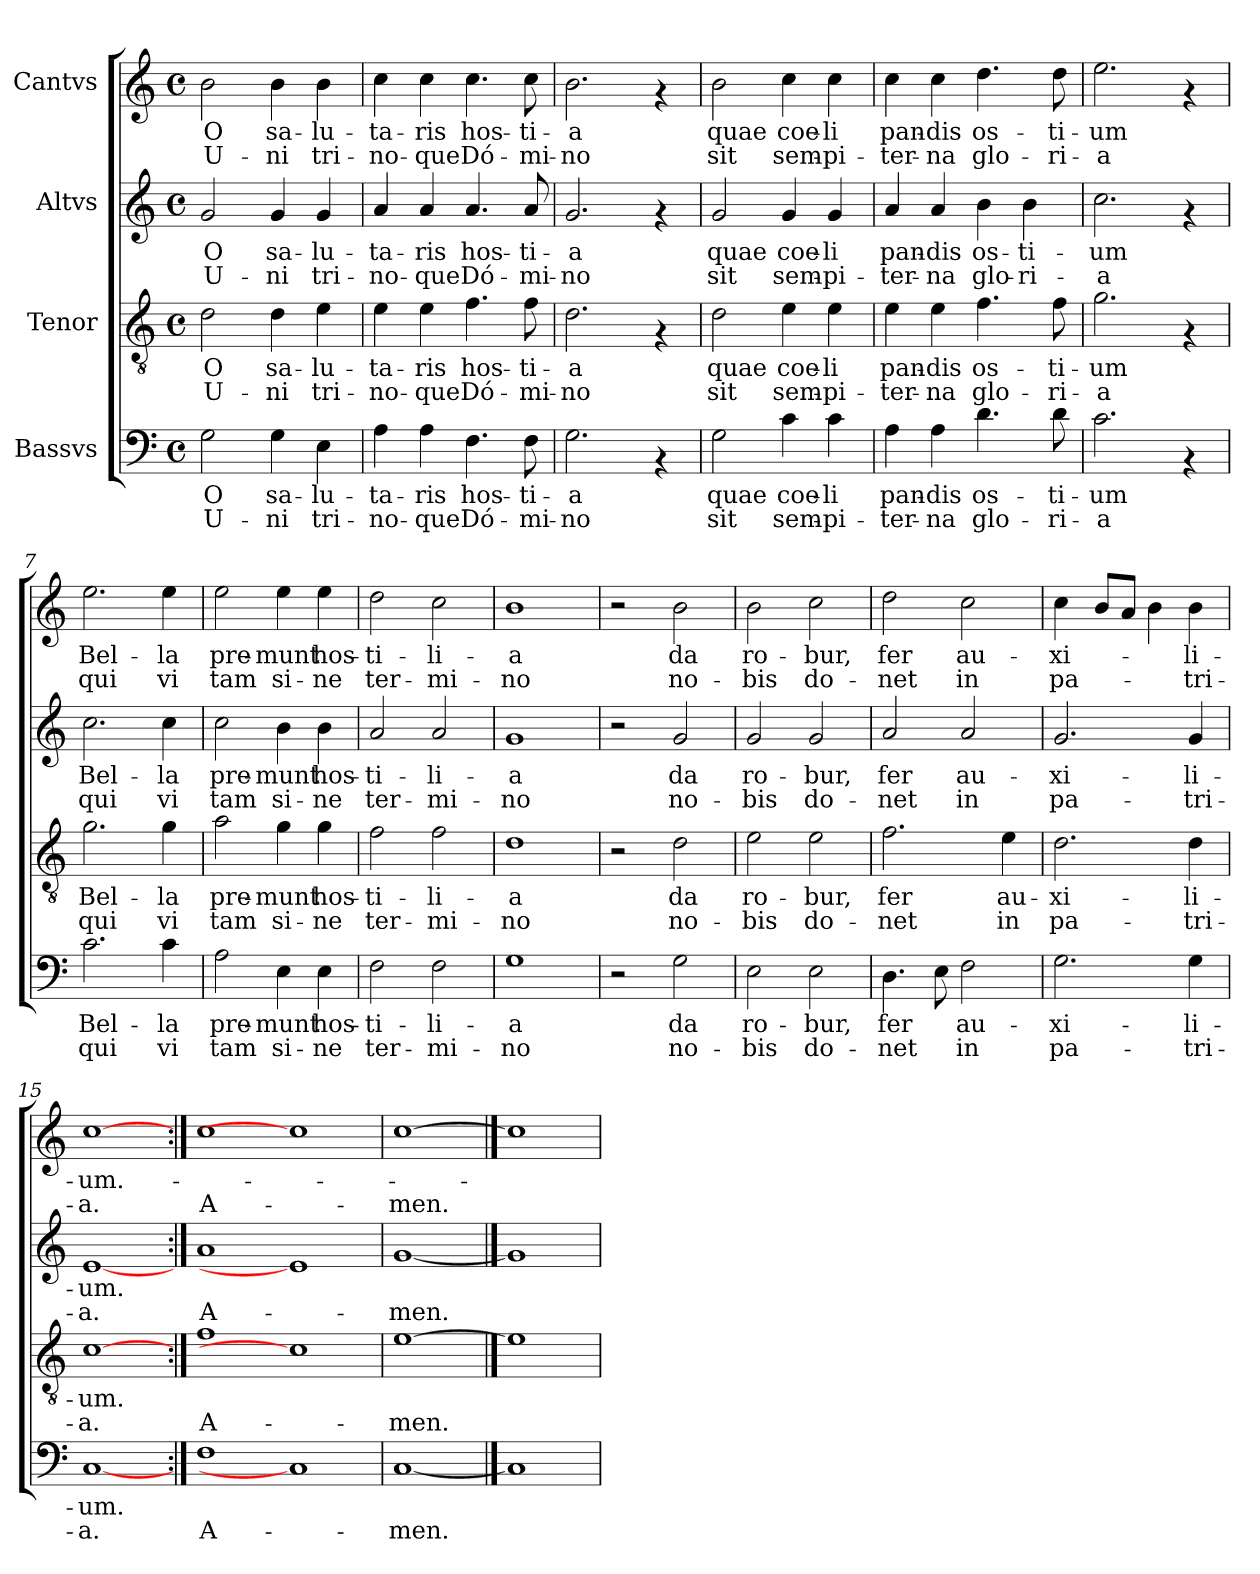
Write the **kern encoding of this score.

**kern	**text	**text	**kern	**text	**text	**kern	**text	**text	**kern	**text	**text
*part4	*part4	*part4	*part3	*part3	*part3	*part2	*part2	*part2	*part1	*part1	*part1
*staff4	*staff4	*staff4	*staff3	*staff3	*staff3	*staff2	*staff2	*staff2	*staff1	*staff1	*staff1
*I"Bassvs	*	*	*I"Tenor	*	*	*I"Altvs	*	*	*I"Cantvs	*	*
*clefF4	*	*	*clefGv2	*	*	*clefG2	*	*	*clefG2	*	*
*k[]	*	*	*k[]	*	*	*k[]	*	*	*k[]	*	*
*C:	*	*	*C:	*	*	*C:	*	*	*C:	*	*
*M4/4	*	*	*M4/4	*	*	*M4/4	*	*	*M4/4	*	*
*met(c)	*	*	*met(c)	*	*	*met(c)	*	*	*met(c)	*	*
=1	=1	=1	=1	=1	=1	=1	=1	=1	=1	=1	=1
!	!LO:LY:b	!LO:LY:b	!	!LO:LY:b	!LO:LY:b	!	!LO:LY:b	!LO:LY:b	!	!LO:LY:b	!LO:LY:b
2G\	O	U-	2d\	O	U-	2g/	O	U-	2b\	O	U-
!	!LO:LY:b	!LO:LY:b	!	!LO:LY:b	!LO:LY:b	!	!LO:LY:b	!LO:LY:b	!	!LO:LY:b	!LO:LY:b
4G\	sa-	-ni	4d\	sa-	-ni	4g/	sa-	-ni	4b\	sa-	-ni
!	!LO:LY:b	!LO:LY:b	!	!LO:LY:b	!LO:LY:b	!	!LO:LY:b	!LO:LY:b	!	!LO:LY:b	!LO:LY:b
4E\	-lu-	tri-	4e\	-lu-	tri-	4g/	-lu-	tri-	4b\	-lu-	tri-
=2	=2	=2	=2	=2	=2	=2	=2	=2	=2	=2	=2
!	!LO:LY:b	!LO:LY:b	!	!LO:LY:b	!LO:LY:b	!	!LO:LY:b	!LO:LY:b	!	!LO:LY:b	!LO:LY:b
4A\	-ta-	-no-	4e\	-ta-	-no-	4a/	-ta-	-no-	4cc\	-ta-	-no-
!	!LO:LY:b	!LO:LY:b	!	!LO:LY:b	!LO:LY:b	!	!LO:LY:b	!LO:LY:b	!	!LO:LY:b	!LO:LY:b
4A\	-ris	-que	4e\	-ris	-que	4a/	-ris	-que	4cc\	-ris	-que
!	!LO:LY:b	!LO:LY:b	!	!LO:LY:b	!LO:LY:b	!	!LO:LY:b	!LO:LY:b	!	!LO:LY:b	!LO:LY:b
4.F\	hos-	Dó-	4.f\	hos-	Dó-	4.a/	hos-	Dó-	4.cc\	hos-	Dó-
!	!LO:LY:b	!LO:LY:b	!	!LO:LY:b	!LO:LY:b	!	!LO:LY:b	!LO:LY:b	!	!LO:LY:b	!LO:LY:b
8F\	-ti-	-mi-	8f\	-ti-	-mi-	8a/	-ti-	-mi-	8cc\	-ti-	-mi-
=3	=3	=3	=3	=3	=3	=3	=3	=3	=3	=3	=3
!	!LO:LY:b	!LO:LY:b	!	!LO:LY:b	!LO:LY:b	!	!LO:LY:b	!LO:LY:b	!	!LO:LY:b	!LO:LY:b
2.G\	-a	-no	2.d\	-a	-no	2.g/	-a	-no	2.b\	-a	-no
4rAA	.	.	4rF	.	.	4rf	.	.	4rf	.	.
=4	=4	=4	=4	=4	=4	=4	=4	=4	=4	=4	=4
!	!LO:LY:b	!LO:LY:b	!	!LO:LY:b	!LO:LY:b	!	!LO:LY:b	!LO:LY:b	!	!LO:LY:b	!LO:LY:b
2G\	quae	sit	2d\	quae	sit	2g/	quae	sit	2b\	quae	sit
!	!LO:LY:b	!LO:LY:b	!	!LO:LY:b	!LO:LY:b	!	!LO:LY:b	!LO:LY:b	!	!LO:LY:b	!LO:LY:b
4c\	coe-	sem-	4e\	coe-	sem-	4g/	coe-	sem-	4cc\	coe-	sem-
!	!LO:LY:b	!LO:LY:b	!	!LO:LY:b	!LO:LY:b	!	!LO:LY:b	!LO:LY:b	!	!LO:LY:b	!LO:LY:b
4c\	-li	-pi-	4e\	-li	-pi-	4g/	-li	-pi-	4cc\	-li	-pi-
=5	=5	=5	=5	=5	=5	=5	=5	=5	=5	=5	=5
!	!LO:LY:b	!LO:LY:b	!	!LO:LY:b	!LO:LY:b	!	!LO:LY:b	!LO:LY:b	!	!LO:LY:b	!LO:LY:b
4A\	pan-	-ter-	4e\	pan-	-ter-	4a/	pan-	-ter-	4cc\	pan-	-ter-
!	!LO:LY:b	!LO:LY:b	!	!LO:LY:b	!LO:LY:b	!	!LO:LY:b	!LO:LY:b	!	!LO:LY:b	!LO:LY:b
4A\	-dis	-na	4e\	-dis	-na	4a/	-dis	-na	4cc\	-dis	-na
!	!LO:LY:b	!LO:LY:b	!	!LO:LY:b	!LO:LY:b	!	!LO:LY:b	!LO:LY:b	!	!LO:LY:b	!LO:LY:b
4.d\	os-	glo-	4.f\	os-	glo-	4b\	os-	glo-	4.dd\	os-	glo-
!	!	!	!	!	!	!	!LO:LY:b	!LO:LY:b	!	!	!
.	.	.	.	.	.	4b\	-ti-	-ri-	.	.	.
!	!LO:LY:b	!LO:LY:b	!	!LO:LY:b	!LO:LY:b	!	!	!	!	!LO:LY:b	!LO:LY:b
8d\	-ti-	-ri-	8f\	-ti-	-ri-	.	.	.	8dd\	-ti-	-ri-
!!LO:LB:g=z
=6	=6	=6	=6	=6	=6	=6	=6	=6	=6	=6	=6
!	!LO:LY:b	!LO:LY:b	!	!LO:LY:b	!LO:LY:b	!	!LO:LY:b	!LO:LY:b	!	!LO:LY:b	!LO:LY:b
2.c\	-um	-a	2.g\	-um	-a	2.cc\	-um	-a	2.ee\	-um	-a
4rAA	.	.	4rF	.	.	4rf	.	.	4rf	.	.
=7	=7	=7	=7	=7	=7	=7	=7	=7	=7	=7	=7
!	!LO:LY:b	!LO:LY:b	!	!LO:LY:b	!LO:LY:b	!	!LO:LY:b	!LO:LY:b	!	!LO:LY:b	!LO:LY:b
2.c\	Bel-	qui	2.g\	Bel-	qui	2.cc\	Bel-	qui	2.ee\	Bel-	qui
!	!LO:LY:b	!LO:LY:b	!	!LO:LY:b	!LO:LY:b	!	!LO:LY:b	!LO:LY:b	!	!LO:LY:b	!LO:LY:b
4c\	-la	vi	4g\	-la	vi	4cc\	-la	vi	4ee\	-la	vi
=8	=8	=8	=8	=8	=8	=8	=8	=8	=8	=8	=8
!	!LO:LY:b	!LO:LY:b	!	!LO:LY:b	!LO:LY:b	!	!LO:LY:b	!LO:LY:b	!	!LO:LY:b	!LO:LY:b
2A\	pre-	tam	2a\	pre-	tam	2cc\	pre-	tam	2ee\	pre-	tam
!	!LO:LY:b	!LO:LY:b	!	!LO:LY:b	!LO:LY:b	!	!LO:LY:b	!LO:LY:b	!	!LO:LY:b	!LO:LY:b
4E\	-munt	si-	4g\	-munt	si-	4b\	-munt	si-	4ee\	-munt	si-
!	!LO:LY:b	!LO:LY:b	!	!LO:LY:b	!LO:LY:b	!	!LO:LY:b	!LO:LY:b	!	!LO:LY:b	!LO:LY:b
4E\	hos-	-ne	4g\	hos-	-ne	4b\	hos-	-ne	4ee\	hos-	-ne
=9	=9	=9	=9	=9	=9	=9	=9	=9	=9	=9	=9
!	!LO:LY:b	!LO:LY:b	!	!LO:LY:b	!LO:LY:b	!	!LO:LY:b	!LO:LY:b	!	!LO:LY:b	!LO:LY:b
2F\	-ti-	ter-	2f\	-ti-	ter-	2a/	-ti-	ter-	2dd\	-ti-	ter-
!	!LO:LY:b	!LO:LY:b	!	!LO:LY:b	!LO:LY:b	!	!LO:LY:b	!LO:LY:b	!	!LO:LY:b	!LO:LY:b
2F\	-li-	-mi-	2f\	-li-	-mi-	2a/	-li-	-mi-	2cc\	-li-	-mi-
=10	=10	=10	=10	=10	=10	=10	=10	=10	=10	=10	=10
!	!LO:LY:b	!LO:LY:b	!	!LO:LY:b	!LO:LY:b	!	!LO:LY:b	!LO:LY:b	!	!LO:LY:b	!LO:LY:b
1G	-a	-no	1d	-a	-no	1g	-a	-no	1b	-a	-no
=11	=11	=11	=11	=11	=11	=11	=11	=11	=11	=11	=11
2r	.	.	2r	.	.	2r	.	.	2r	.	.
!	!LO:LY:b	!LO:LY:b	!	!LO:LY:b	!LO:LY:b	!	!LO:LY:b	!LO:LY:b	!	!LO:LY:b	!LO:LY:b
2G\	da	no-	2d\	da	no-	2g/	da	no-	2b\	da	no-
!!LO:PB:g=z
=12	=12	=12	=12	=12	=12	=12	=12	=12	=12	=12	=12
!	!LO:LY:b	!LO:LY:b	!	!LO:LY:b	!LO:LY:b	!	!LO:LY:b	!LO:LY:b	!	!LO:LY:b	!LO:LY:b
2E\	ro-	-bis	2e\	ro-	-bis	2g/	ro-	-bis	2b\	ro-	-bis
!	!LO:LY:b	!LO:LY:b	!	!LO:LY:b	!LO:LY:b	!	!LO:LY:b	!LO:LY:b	!	!LO:LY:b	!LO:LY:b
2E\	-bur,	do-	2e\	-bur,	do-	2g/	-bur,	do-	2cc\	-bur,	do-
=13	=13	=13	=13	=13	=13	=13	=13	=13	=13	=13	=13
!	!LO:LY:b	!LO:LY:b	!	!LO:LY:b	!LO:LY:b	!	!LO:LY:b	!LO:LY:b	!	!LO:LY:b	!LO:LY:b
4.D\	fer	-net	2.f\	fer	-net	2a/	fer	-net	2dd\	fer	-net
8E\	.	.	.	.	.	.	.	.	.	.	.
!	!LO:LY:b	!LO:LY:b	!	!	!	!	!LO:LY:b	!LO:LY:b	!	!LO:LY:b	!LO:LY:b
2F\	au-	in	.	.	.	2a/	au-	in	2cc\	au-	in
!	!	!	!	!LO:LY:b	!LO:LY:b	!	!	!	!	!	!
.	.	.	4e\	au-	in	.	.	.	.	.	.
=14	=14	=14	=14	=14	=14	=14	=14	=14	=14	=14	=14
!	!LO:LY:b	!LO:LY:b	!	!LO:LY:b	!LO:LY:b	!	!LO:LY:b	!LO:LY:b	!	!LO:LY:b	!LO:LY:b
2.G\	-xi-	pa-	2.d\	-xi-	pa-	2.g/	-xi-	pa-	4cc\	-xi-	pa-
.	.	.	.	.	.	.	.	.	8b/L	.	.
.	.	.	.	.	.	.	.	.	8a/J	.	.
.	.	.	.	.	.	.	.	.	4b\	.	.
!	!LO:LY:b	!LO:LY:b	!	!LO:LY:b	!LO:LY:b	!	!LO:LY:b	!LO:LY:b	!	!LO:LY:b	!LO:LY:b
4G\	-li-	-tri-	4d\	-li-	-tri-	4g/	-li-	-tri-	4b\	-li-	-tri-
=15	=15	=15	=15	=15	=15	=15	=15	=15	=15	=15	=15
!	!LO:LY:b	!LO:LY:b	!	!LO:LY:b	!LO:LY:b	!	!LO:LY:b	!LO:LY:b	!	!LO:LY:b	!LO:LY:b
[1C	-um.	-a.	[1c	-um.	-a.	[1e	-um.	-a.	[1cc	-um.-	-a.
=16:|!	=16:|!	=16:|!	=16:|!	=16:|!	=16:|!	=16:|!	=16:|!	=16:|!	=16:|!	=16:|!	=16:|!
!	!	!LO:LY:b	!	!	!LO:LY:b	!	!	!LO:LY:b	!	!	!LO:LY:b
1F	.	A-	1f	.	A-	1a	.	A-	1cc	.	A-
1C]	.	.	1c]	.	.	1e]	.	.	1cc]	.	.
=17	=17	=17	=17	=17	=17	=17	=17	=17	=17	=17	=17
!	!	!LO:LY:b	!	!	!LO:LY:b	!	!	!LO:LY:b	!	!	!LO:LY:b
[1C	.	-men.	[1e	.	-men.	[1g	.	-men.	[1cc	.	-men.
==18	==18	==18	==18	==18	==18	==18	==18	==18	==18	==18	==18
1C]	.	.	1e]	.	.	1g]	.	.	1cc]	.	.
=	=	=	=	=	=	=	=	=	=	=	=
*-	*-	*-	*-	*-	*-	*-	*-	*-	*-	*-	*-
